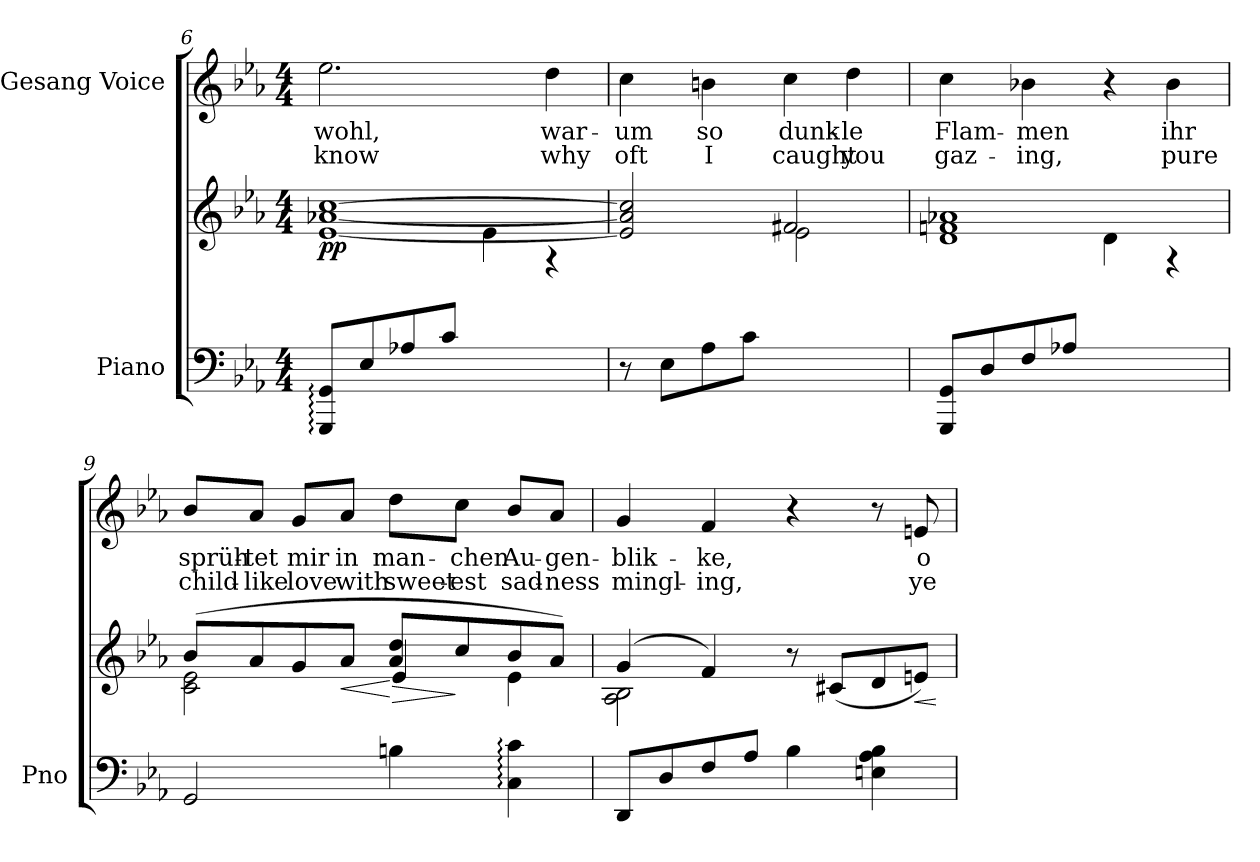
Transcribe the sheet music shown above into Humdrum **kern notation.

**kern	**kern	**dynam	**kern	**text	**text
*part2	*part2	*part2	*part1	*part1	*part1
*staff3	*staff2	*staff2/3	*staff1	*staff1	*staff1
*I"Piano	*	*	*I"Gesang Voice	*	*
*I'Pno	*	*	*	*	*
*clefF4	*clefG2	*	*clefG2	*	*
*k[b-e-a-]	*k[b-e-a-]	*	*k[b-e-a-]	*	*
*M4/4	*M4/4	*	*M4/4	*	*
=6	=6	=6	=6	=6	=6
*	*^	*	*	*	*
!	!	!	!LO:DY:b	!	!LO:LY:b	!LO:LY:b
(8GGG/: 8GG/:L	[1e- [1a-X [1cc	2ryy	pp	2.ee-\	wohl,	know
8E-/	.	.	.	.	.	.
8A-X/	.	.	.	.	.	.
8c/J	.	.	.	.	.	.
4ryy	.	4e-\)	.	.	.	.
!	!	!	!	!	!LO:LY:b	!LO:LY:b
4rccc	.	4ryy	.	4dd\	war-	why
=7	=7	=7	=7	=7	=7	=7
!	!	!	!	!	!LO:LY:b	!LO:LY:b
8r	2e-/] 2a-/] 2cc/]	2ryy	.	4cc\	-um	oft
(8E-\L	.	.	.	.	.	.
!	!	!	!	!	!LO:LY:b	!LO:LY:b
8A-\	.	.	.	4bn\	so	I
8c\J	.	.	.	.	.	.
!	!	!	!	!	!LO:LY:b	!LO:LY:b
2ryy	2f#X/	2e-\)	.	4cc\	dunk-	caught
!	!	!	!	!	!LO:LY:b	!LO:LY:b
.	.	.	.	4dd\	-le	you
=8	=8	=8	=8	=8	=8	=8
!	!	!	!	!	!LO:LY:b	!LO:LY:b
8GGG/ 8GG/L	1d 1fn 1a-X	2ryy	.	4cc\	Flam-	gaz-
(8D/	.	.	.	.	.	.
!	!	!	!	!	!LO:LY:b	!LO:LY:b
8F/	.	.	.	4b-X\	-men	-ing,
8A-X/J	.	.	.	.	.	.
4ryy	.	4d\)	.	4r	.	.
!	!	!	!	!	!LO:LY:b	!LO:LY:b
4rccc	.	4ryy	.	4b-\	ihr	pure
!!LO:LB:g=z
=9	=9	=9	=9	=9	=9	=9
!	!	!	!	!	!LO:LY:b	!LO:LY:b
2GG/	(>8b-/L	2c\ 2e-\	.	8b-/L	sprüh-	child-
!	!	!	!	!	!LO:LY:b	!LO:LY:b
.	8a-/	.	.	8a-/J	-tet	-like
!	!	!	!	!	!LO:LY:b	!LO:LY:b
.	8g/	.	.	8g/L	mir	love
!	!	!	!LO:HP:b	!	!LO:LY:b	!LO:LY:b
.	8a-/J	.	<	8a-/J	in	with
!	!	!	!LO:HP:n=1:b	!	!LO:LY:b	!LO:LY:b
4Bn\	8a-/ 8dd/L	4e-/	[ >	8dd\L	man-	sweet-
!	!	!	!	!	!LO:LY:b	!LO:LY:b
.	8cc/	.	]	8cc\J	-chen	-est
!	!	!	!	!	!LO:LY:b	!LO:LY:b
4C\: 4c\:	8b-/	4e-\	.	8b-/L	Au-	sad-
!	!	!	!	!	!LO:LY:b	!LO:LY:b
.	8a-/J)	.	.	8a-/J	-gen-	-ness
=10	=10	=10	=10	=10	=10	=10
!	!	!	!	!	!LO:LY:b	!LO:LY:b
8DD/L	(4g/	2A-\ 2B-\	.	4g/	-blik-	mingl-
8D/	.	.	.	.	.	.
!	!	!	!	!	!LO:LY:b	!LO:LY:b
8F/	4f/)	.	.	4f/	-ke,	-ing,
8A-/J	.	.	.	.	.	.
4B-\	8r	2ryy	.	4r	.	.
.	(8c#X/L	.	.	.	.	.
4En\ 4A-\ 4B-\	8d/	.	.	8r	.	.
!	!	!	!LO:HP:b	!	!LO:LY:b	!LO:LY:b
.	8en/J)	.	<	8en/	o	ye
*	*v	*v	*	*	*	*
.	.	[	.	.	.
=	=	=	=	=	=
*-	*-	*-	*-	*-	*-
